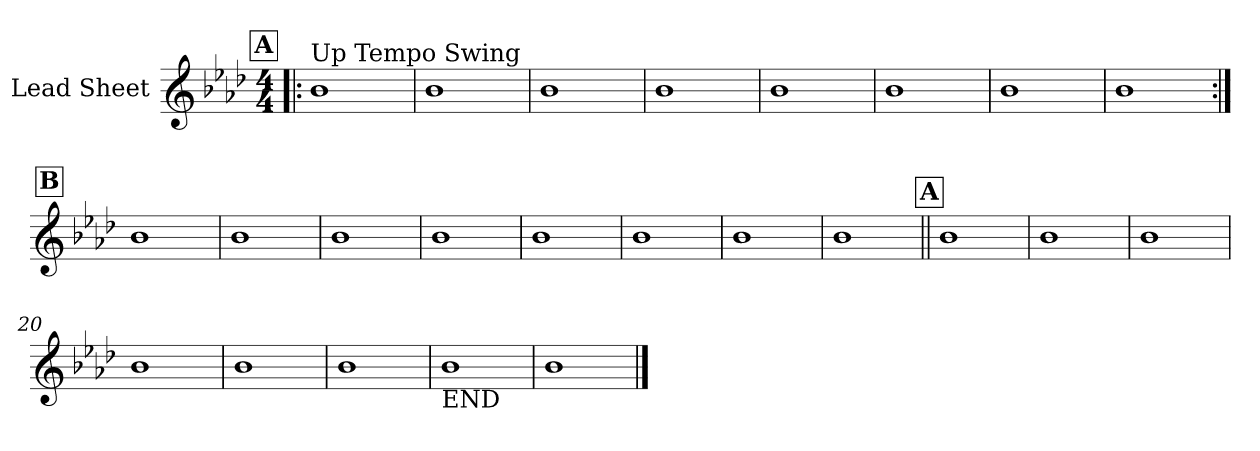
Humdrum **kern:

**kern
*part1
*staff1
*I"Lead Sheet
*clefG2
*k[b-e-a-d-]
*A-:
*M4/4
!!LO:REH:place=s1:a:fs=14:t=A
=1!|:
!LO:TX:a:t=Up Tempo Swing
1b-
=2
1b-
=3
1b-
=4
1b-
!!LO:LB:g=z
=5
1b-
=6
1b-
=7
1b-
=8
1b-
!!LO:LB:g=z
!!LO:REH:place=s1:a:fs=14:t=B
=9:|!
1b-
=10
1b-
=11
1b-
=12
1b-
!!LO:LB:g=z
=13
1b-
=14
1b-
=15
1b-
=16
1b-
!!LO:LB:g=z
!!LO:REH:place=s1:a:fs=14:t=A
=17||
1b-
=18
1b-
=19
1b-
=20
1b-
!!LO:LB:g=z
=21
1b-
=22
1b-
=23
!LO:TX:b:t=END
1b-
=24
1b-
==
*-
